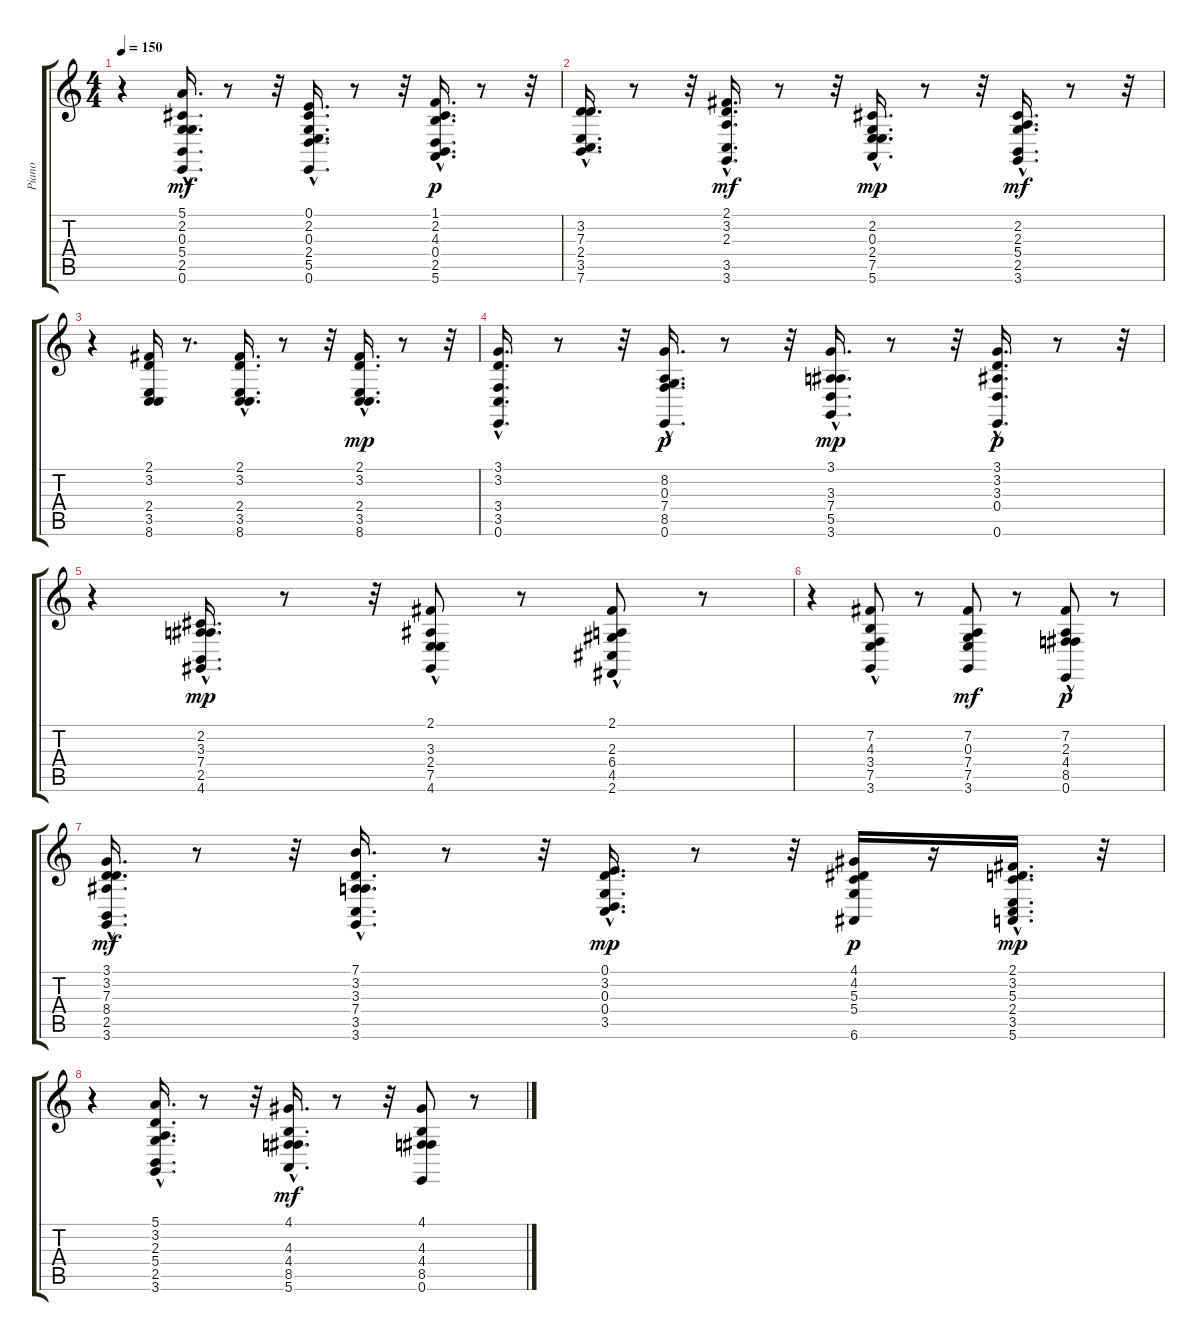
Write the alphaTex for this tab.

\track ("Piano" "Piano") {instrument acousticgrandpiano}
\staff {score tabs}
\tuning (E4 B3 G3 D3 A2 E2) {hide}
\ts (4 4)
\tempo 150
\clef g2
\ks c
r.4{dy mp} (5.1 2.2 0.3 5.4{hac} 2.5 0.6{hac}).16{d dy mf} r.8 r.32 (0.1 2.2 0.3 2.4 5.5{hac} 0.6{hac}).16{d} r.8 r.32 (1.1 2.2 4.3 0.4 2.5{hac} 5.6).16{d dy p} r.8 r.32 |
(3.2 7.3 2.4 3.5{hac} 7.6{hac}).16{d} r.8 r.32 (2.1 3.2 2.3{hac} 3.5 3.6).16{d dy mf} r.8 r.32 (2.2 0.3 2.4 7.5{hac} 5.6).16{d dy mp} r.8 r.32 (2.2 2.3 5.4 2.5{hac} 3.6{hac}).16{d dy mf} r.8 r.32 |
r.4 (2.1 3.2 2.4 3.5 8.6).16 r.8{d} (2.1 3.2 2.4{hac} 3.5 8.6).16{d} r.8 r.32 (2.1 3.2 2.4{hac} 3.5 8.6{hac}).16{d dy mp} r.8 r.32 |
(3.1 3.2 3.4{hac} 3.5{hac} 0.6).16{d} r.8 r.32 (8.2 0.3 7.4 8.5{hac} 0.6{hac}).16{d dy p} r.8 r.32 (3.1 3.3{hac} 7.4 5.5 3.6).16{d dy mp} r.8 r.32 (3.1 3.2 3.3{hac} 0.4 0.6).16{d dy p} r.8 r.32 |
r.4 (2.2 3.3 7.4 2.5{hac} 4.6{hac}).16{d dy mp} r.8 r.32 (2.1 3.3 2.4 7.5{hac} 4.6).8 r.8 (2.1 2.3{hac} 6.4 4.5 2.6).8 r.8 |
r.4 (7.2 4.3 3.4 7.5{hac} 3.6{hac}).8 r.8 (7.2 0.3 7.4 7.5 3.6).8{dy mf} r.8 (7.2 2.3 4.4 8.5 0.6{hac}).8{dy p} r.8 |
(3.1 3.2 7.3 8.4{hac} 2.5{hac} 3.6{hac}).16{d dy mf} r.8 r.32 (7.1 3.2 3.3 7.4 3.5{hac} 3.6{hac}).16{d} r.8 r.32 (0.1 3.2 0.3{hac} 0.4 3.5{hac}).16{d dy mp} r.8 r.32 (4.1 4.2 5.3 5.4 6.6).16{dy p} r.16 (2.1 3.2 5.3 2.4{hac} 3.5 5.6{hac}).16{d dy mp} r.32 |
r.4 (5.1 3.2 2.3 5.4{hac} 2.5 3.6{hac}).16{d} r.8 r.32 (4.1 4.3 4.4{hac} 8.5 5.6{hac}).16{d dy mf} r.8 r.32 (4.1 4.3 4.4 8.5 0.6).8 r.8
